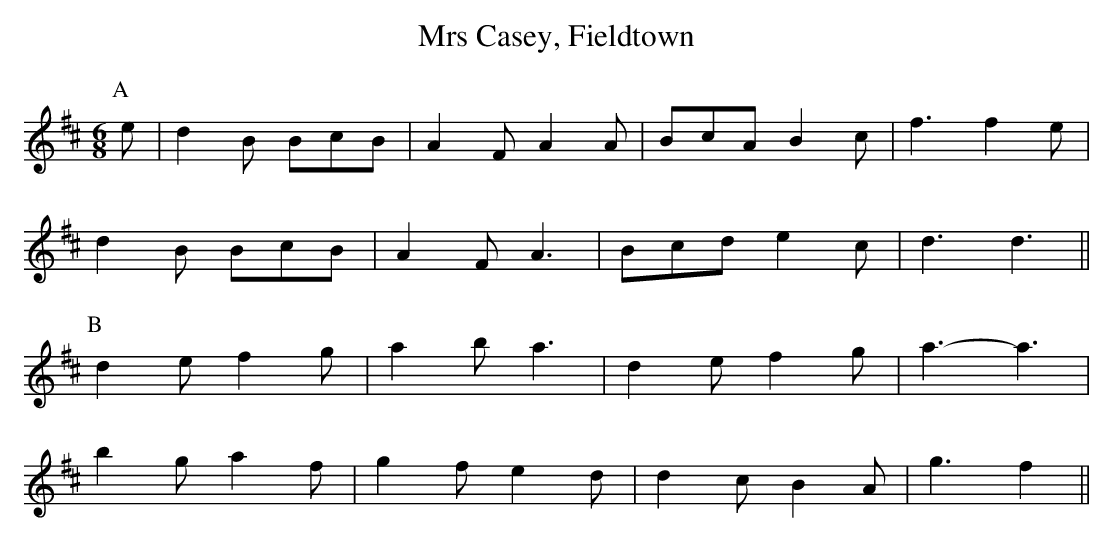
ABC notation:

X:1
T:Mrs Casey, Fieldtown
M:6/8
L:1/8
K:D
P:A
e|d2B BcB|A2F A2A|BcA B2c|f3 f2e|
d2B BcB|A2F A3 |Bcd e2c|d3 d3 ||
P:B
d2e f2g|a2b a3 |d2e f2g|a3-a3 |
b2g a2f|g2f e2d|d2c B2A|g3 f2 ||
